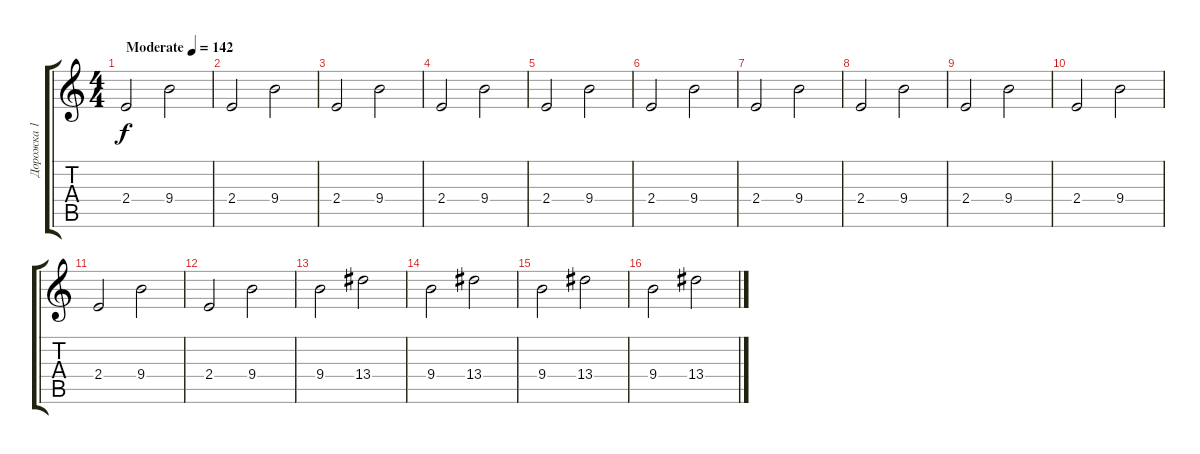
\track ("Дорожка 1" "Дорожка 1") {instrument electricguitarjazz}
\staff {score tabs}
\tuning (E4 B3 G3 D3 A2 E2) {hide}
\ts (4 4)
\tempo (142 "Moderate")
\clef g2
\ks c
2.4.2{dy f instrument electricguitarjazz} 9.4.2 |
2.4.2 9.4.2 |
2.4.2 9.4.2 |
2.4.2 9.4.2 |
2.4.2 9.4.2 |
2.4.2 9.4.2 |
2.4.2 9.4.2 |
2.4.2 9.4.2 |
2.4.2 9.4.2 |
2.4.2 9.4.2 |
2.4.2 9.4.2 |
2.4.2 9.4.2 |
9.4.2 13.4.2 |
9.4.2 13.4.2 |
9.4.2 13.4.2 |
9.4.2 13.4.2
